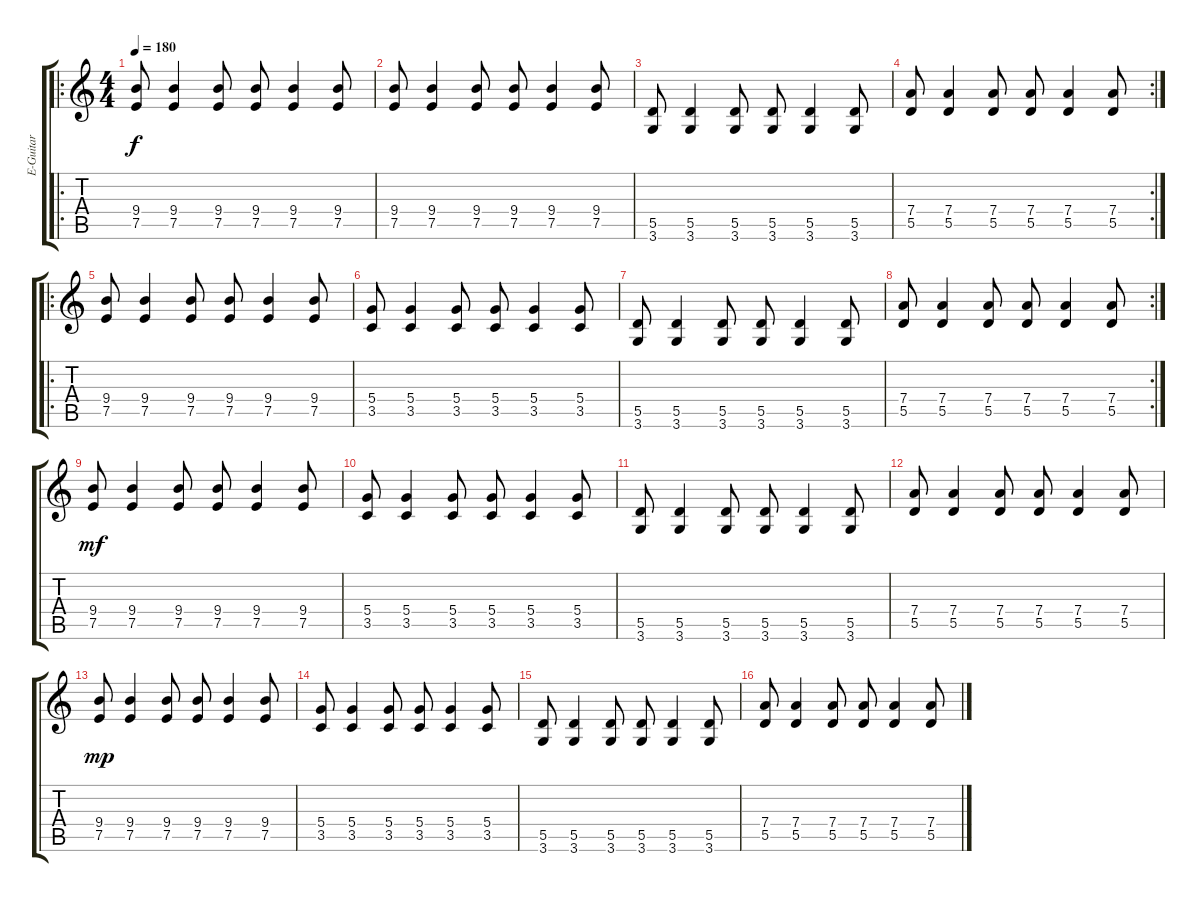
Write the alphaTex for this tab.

\track ("E-Guitar" "E-Guitar") {instrument distortionguitar}
\staff {score tabs}
\tuning (E4 B3 G3 D3 A2 E2) {hide}
\ro
\ts (4 4)
\tempo 180
\clef g2
\ks c
(9.4 7.5).8{dy f} (9.4 7.5).4 (9.4 7.5).8 (9.4 7.5).8 (9.4 7.5).4 (9.4 7.5).8 |
(9.4 7.5).8 (9.4 7.5).4 (9.4 7.5).8 (9.4 7.5).8 (9.4 7.5).4 (9.4 7.5).8 |
(5.5 3.6).8 (5.5 3.6).4 (5.5 3.6).8 (5.5 3.6).8 (5.5 3.6).4 (5.5 3.6).8 |
\rc 2
(7.4 5.5).8 (7.4 5.5).4 (7.4 5.5).8 (7.4 5.5).8 (7.4 5.5).4 (7.4 5.5).8 |
\ro
(9.4 7.5).8 (9.4 7.5).4 (9.4 7.5).8 (9.4 7.5).8 (9.4 7.5).4 (9.4 7.5).8 |
(5.4 3.5).8 (5.4 3.5).4 (5.4 3.5).8 (5.4 3.5).8 (5.4 3.5).4 (5.4 3.5).8 |
(5.5 3.6).8 (5.5 3.6).4 (5.5 3.6).8 (5.5 3.6).8 (5.5 3.6).4 (5.5 3.6).8 |
\rc 2
(7.4 5.5).8 (7.4 5.5).4 (7.4 5.5).8 (7.4 5.5).8 (7.4 5.5).4 (7.4 5.5).8 |
(9.4 7.5).8{dy mf} (9.4 7.5).4 (9.4 7.5).8 (9.4 7.5).8 (9.4 7.5).4 (9.4 7.5).8 |
(5.4 3.5).8 (5.4 3.5).4 (5.4 3.5).8 (5.4 3.5).8 (5.4 3.5).4 (5.4 3.5).8 |
(5.5 3.6).8 (5.5 3.6).4 (5.5 3.6).8 (5.5 3.6).8 (5.5 3.6).4 (5.5 3.6).8 |
(7.4 5.5).8 (7.4 5.5).4 (7.4 5.5).8 (7.4 5.5).8 (7.4 5.5).4 (7.4 5.5).8 |
(9.4 7.5).8{dy mp} (9.4 7.5).4 (9.4 7.5).8 (9.4 7.5).8 (9.4 7.5).4 (9.4 7.5).8 |
(5.4 3.5).8 (5.4 3.5).4 (5.4 3.5).8 (5.4 3.5).8 (5.4 3.5).4 (5.4 3.5).8 |
(5.5 3.6).8 (5.5 3.6).4 (5.5 3.6).8 (5.5 3.6).8 (5.5 3.6).4 (5.5 3.6).8 |
(7.4 5.5).8 (7.4 5.5).4 (7.4 5.5).8 (7.4 5.5).8 (7.4 5.5).4 (7.4 5.5).8
